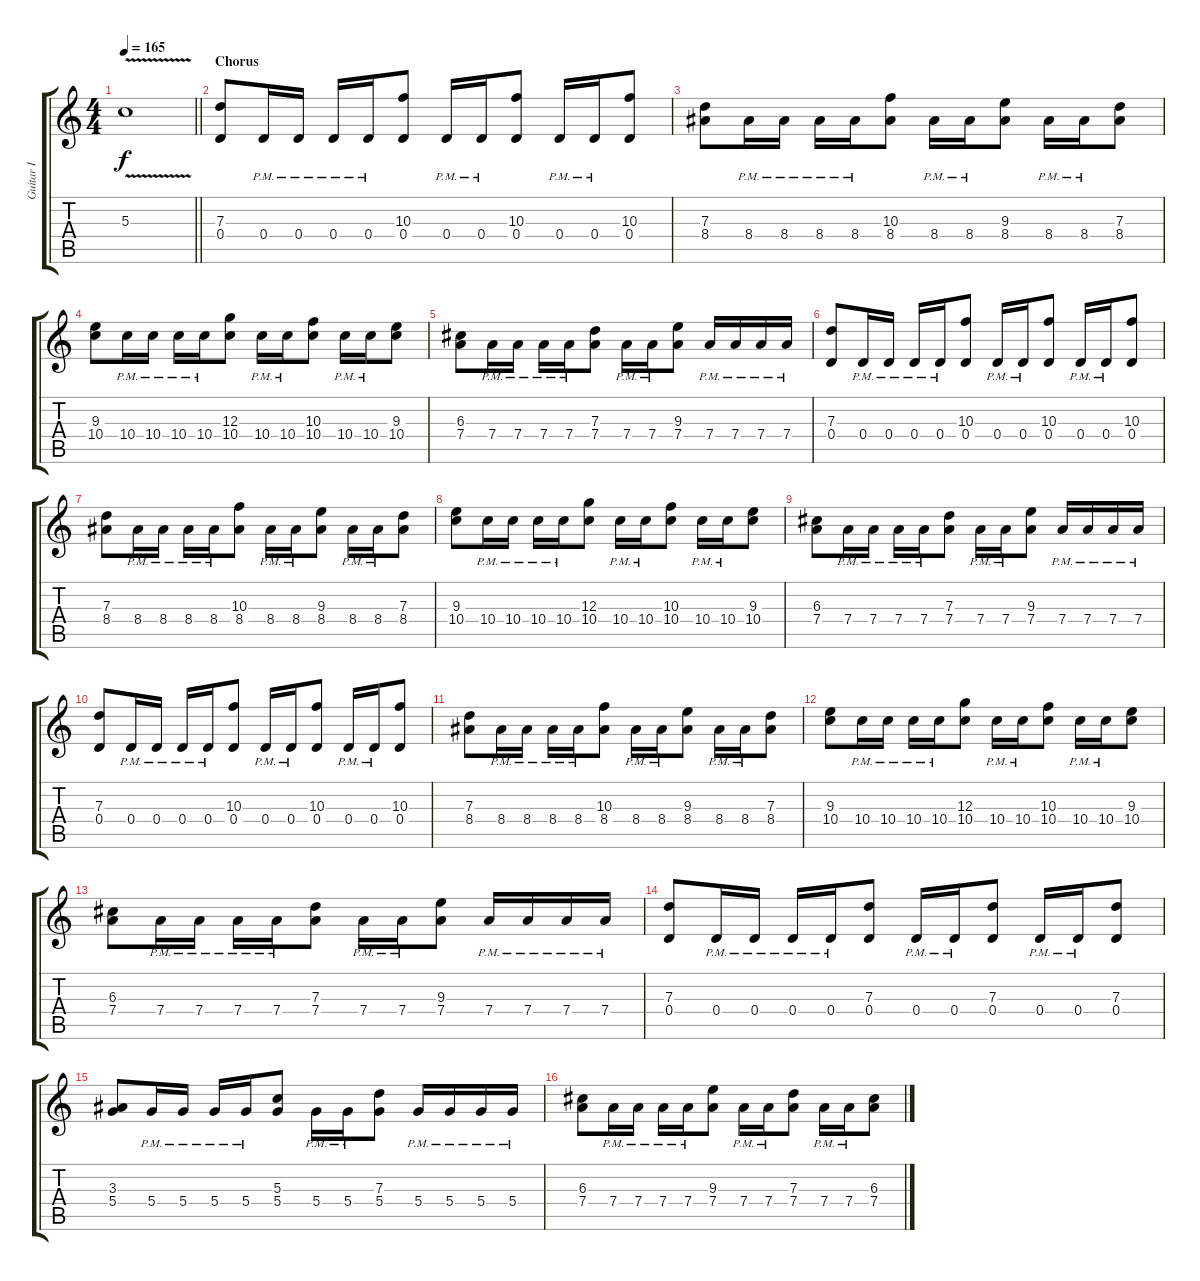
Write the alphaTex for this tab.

\track ("Guitar I" "Guitar I") {instrument overdrivenguitar}
\staff {score tabs}
\tuning (E4 B3 G3 D3 A2 E2) {hide}
\ts (4 4)
\tempo 165
\clef g2
\barLineRight lightlight
\ks c
5.3{v}.1{dy f} |
\section ("" "Chorus")
(7.3 0.4).8 0.4{pm}.16 0.4{pm}.16 0.4{pm}.16 0.4{pm}.16 (10.3 0.4).8 0.4{pm}.16 0.4{pm}.16 (10.3 0.4).8 0.4{pm}.16 0.4{pm}.16 (10.3 0.4).8 |
(7.3 8.4).8 8.4{pm}.16 8.4{pm}.16 8.4{pm}.16 8.4{pm}.16 (10.3 8.4).8 8.4{pm}.16 8.4{pm}.16 (9.3 8.4).8 8.4{pm}.16 8.4{pm}.16 (7.3 8.4).8 |
(9.3 10.4).8 10.4{pm}.16 10.4{pm}.16 10.4{pm}.16 10.4{pm}.16 (12.3 10.4).8 10.4{pm}.16 10.4{pm}.16 (10.3 10.4).8 10.4{pm}.16 10.4{pm}.16 (9.3 10.4).8 |
(6.3 7.4).8 7.4{pm}.16 7.4{pm}.16 7.4{pm}.16 7.4{pm}.16 (7.3 7.4).8 7.4{pm}.16 7.4{pm}.16 (9.3 7.4).8 7.4{pm}.16 7.4{pm}.16 7.4{pm}.16 7.4{pm}.16 |
(7.3 0.4).8 0.4{pm}.16 0.4{pm}.16 0.4{pm}.16 0.4{pm}.16 (10.3 0.4).8 0.4{pm}.16 0.4{pm}.16 (10.3 0.4).8 0.4{pm}.16 0.4{pm}.16 (10.3 0.4).8 |
(7.3 8.4).8 8.4{pm}.16 8.4{pm}.16 8.4{pm}.16 8.4{pm}.16 (10.3 8.4).8 8.4{pm}.16 8.4{pm}.16 (9.3 8.4).8 8.4{pm}.16 8.4{pm}.16 (7.3 8.4).8 |
(9.3 10.4).8 10.4{pm}.16 10.4{pm}.16 10.4{pm}.16 10.4{pm}.16 (12.3 10.4).8 10.4{pm}.16 10.4{pm}.16 (10.3 10.4).8 10.4{pm}.16 10.4{pm}.16 (9.3 10.4).8 |
(6.3 7.4).8 7.4{pm}.16 7.4{pm}.16 7.4{pm}.16 7.4{pm}.16 (7.3 7.4).8 7.4{pm}.16 7.4{pm}.16 (9.3 7.4).8 7.4{pm}.16 7.4{pm}.16 7.4{pm}.16 7.4{pm}.16 |
(7.3 0.4).8 0.4{pm}.16 0.4{pm}.16 0.4{pm}.16 0.4{pm}.16 (10.3 0.4).8 0.4{pm}.16 0.4{pm}.16 (10.3 0.4).8 0.4{pm}.16 0.4{pm}.16 (10.3 0.4).8 |
(7.3 8.4).8 8.4{pm}.16 8.4{pm}.16 8.4{pm}.16 8.4{pm}.16 (10.3 8.4).8 8.4{pm}.16 8.4{pm}.16 (9.3 8.4).8 8.4{pm}.16 8.4{pm}.16 (7.3 8.4).8 |
(9.3 10.4).8 10.4{pm}.16 10.4{pm}.16 10.4{pm}.16 10.4{pm}.16 (12.3 10.4).8 10.4{pm}.16 10.4{pm}.16 (10.3 10.4).8 10.4{pm}.16 10.4{pm}.16 (9.3 10.4).8 |
(6.3 7.4).8 7.4{pm}.16 7.4{pm}.16 7.4{pm}.16 7.4{pm}.16 (7.3 7.4).8 7.4{pm}.16 7.4{pm}.16 (9.3 7.4).8 7.4{pm}.16 7.4{pm}.16 7.4{pm}.16 7.4{pm}.16 |
(7.3 0.4).8 0.4{pm}.16 0.4{pm}.16 0.4{pm}.16 0.4{pm}.16 (7.3 0.4).8 0.4{pm}.16 0.4{pm}.16 (7.3 0.4).8 0.4{pm}.16 0.4{pm}.16 (7.3 0.4).8 |
(3.3 5.4).8 5.4{pm}.16 5.4{pm}.16 5.4{pm}.16 5.4{pm}.16 (5.3 5.4).8 5.4{pm}.16 5.4{pm}.16 (7.3 5.4).8 5.4{pm}.16 5.4{pm}.16 5.4{pm}.16 5.4{pm}.16 |
(6.3 7.4).8 7.4{pm}.16 7.4{pm}.16 7.4{pm}.16 7.4{pm}.16 (9.3 7.4).8 7.4{pm}.16 7.4{pm}.16 (7.3 7.4).8 7.4{pm}.16 7.4{pm}.16 (6.3 7.4).8
